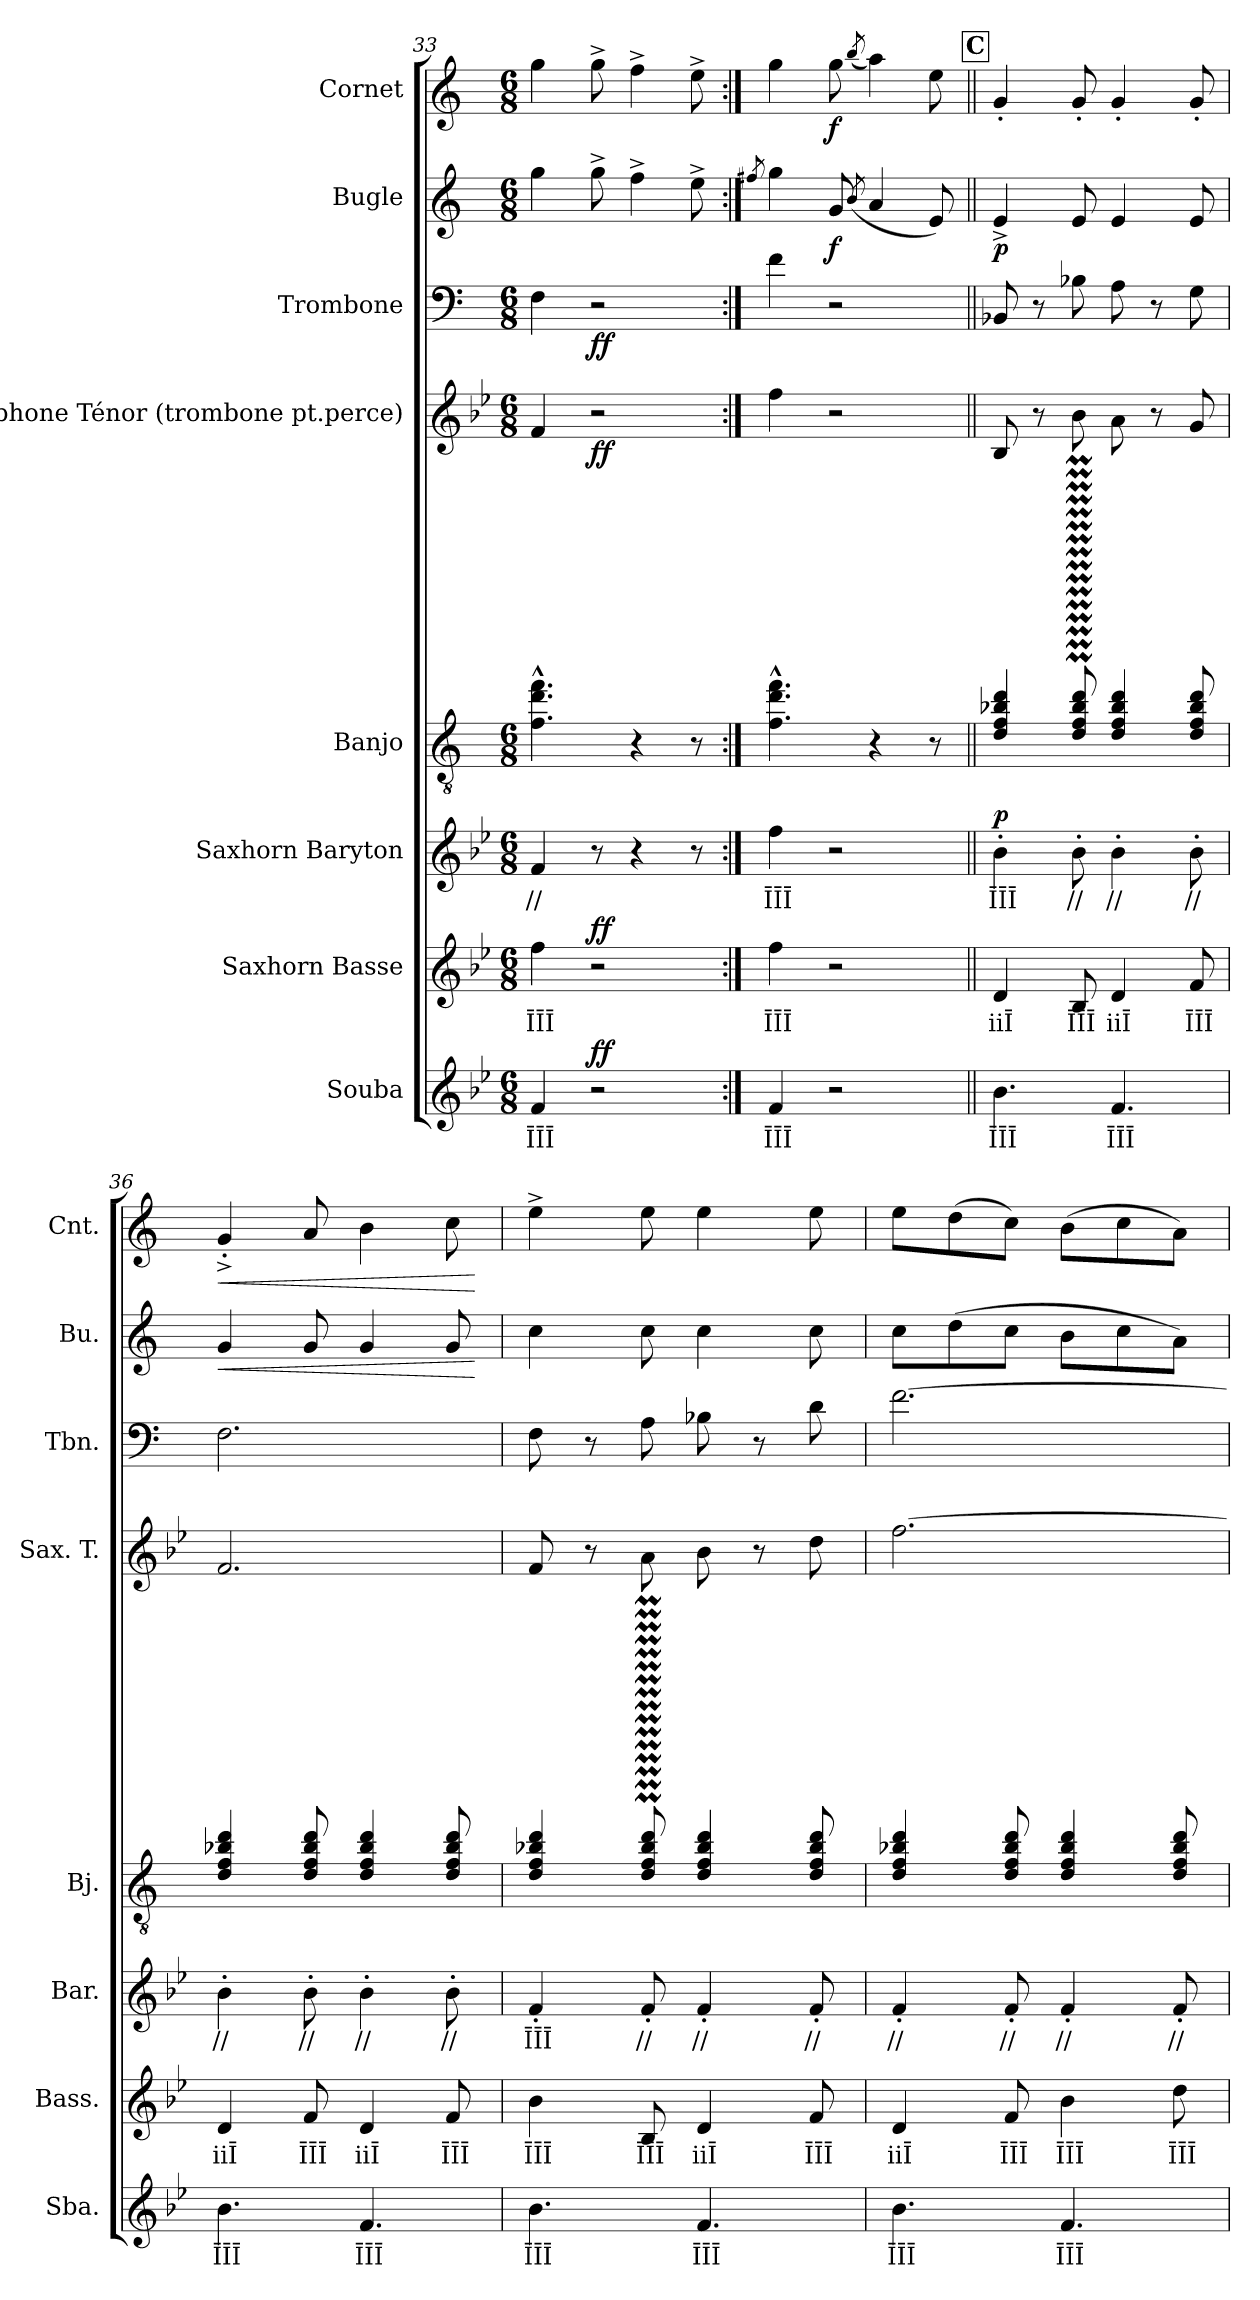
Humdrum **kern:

**kern	**text	**dynam	**kern	**text	**dynam	**kern	**text	**dynam	**kern	**kern	**dynam	**kern	**dynam	**kern	**dynam	**kern	**dynam
*part8	*part8	*part8	*part7	*part7	*part7	*part6	*part6	*part6	*part5	*part4	*part4	*part3	*part3	*part2	*part2	*part1	*part1
*staff8	*staff8	*staff8	*staff7	*staff7	*staff7	*staff6	*staff6	*staff6	*staff5	*staff4	*staff4	*staff3	*staff3	*staff2	*staff2	*staff1	*staff1
*I"Souba	*	*	*I"Saxhorn Basse	*	*	*I"Saxhorn Baryton	*	*	*I"Banjo	*I"Saxophone Ténor (trombone pt.perce)	*	*I"Trombone	*	*I"Bugle	*	*I"Cornet	*
*I'Sba.	*	*	*I'Bass.	*	*	*I'Bar.	*	*	*I'Bj.	*I'Sax. T.	*	*I'Tbn.	*	*I'Bu.	*	*I'Cnt.	*
*clefG2	*	*	*clefG2	*	*	*clefG2	*	*	*clefGv2	*clefG2	*	*clefF4	*	*clefG2	*	*clefG2	*
*ITrd15c26	*	*	*ITrd8c14	*	*	*ITrd8c14	*	*	*ITrd7c12	*ITrd8c14	*	*	*	*ITrd1c2	*	*ITrd1c2	*
*k[b-e-]	*	*	*k[b-e-]	*	*	*k[b-e-]	*	*	*k[]	*k[b-e-]	*	*k[]	*	*k[b-e-]	*	*k[b-e-]	*
*M6/8	*	*	*M6/8	*	*	*M6/8	*	*	*M6/8	*M6/8	*	*M6/8	*	*M6/8	*	*M6/8	*
=33	=33	=33	=33	=33	=33	=33	=33	=33	=33	=33	=33	=33	=33	=33	=33	=33	=33
!	!LO:LY:b	!	!	!LO:LY:b	!	!	!LO:LY:b	!	!	!	!	!	!	!	!	!	!
4FF/	ĪĪĪ	.	4f\	ĪĪĪ	.	4F/	//	.	4.F\^^ 4.d\^^ 4.f\^^	4F/	.	4F\	.	4ff\	.	4ff\	.
!	!	!LO:DY:b	!	!	!LO:DY:b	!	!	!	!	!	!LO:DY:b	!	!LO:DY:b	!	!	!	!
2r	.	ff	2r	.	ff	8r	.	.	.	2r	ff	2r	ff	8ff^\	.	8ff^\	.
.	.	.	.	.	.	4r	.	.	4r	.	.	.	.	4ee-^\	.	4ee-^\	.
.	.	.	.	.	.	8r	.	.	8r	.	.	.	.	8dd^\	.	8dd^\	.
!!LO:PB:g=z
=34:|!	=34:|!	=34:|!	=34:|!	=34:|!	=34:|!	=34:|!	=34:|!	=34:|!	=34:|!	=34:|!	=34:|!	=34:|!	=34:|!	=34:|!	=34:|!	=34:|!	=34:|!
.	.	.	.	.	.	.	.	.	.	.	.	.	.	8qeen/	.	.	.
!	!LO:LY:b	!	!	!LO:LY:b	!	!	!LO:LY:b	!	!	!	!	!	!	!	!	!	!
4FF/	ĪĪĪ	.	4f\	ĪĪĪ	.	4f\	ĪĪĪ	.	4.F\^^ 4.d\^^ 4.f\^^	4f\	.	4f\	.	4ff\	.	4ff\	.
!	!	!	!	!	!	!	!	!	!	!	!	!	!	!	!LO:DY:b	!	!LO:DY:b
2r	.	.	2r	.	.	2r	.	.	.	2r	.	2r	.	8f/	f	8ff\	f
.	.	.	.	.	.	.	.	.	.	.	.	.	.	(<8qa/	.	(<8qaa/	.
.	.	.	.	.	.	.	.	.	4r	.	.	.	.	4g/	.	4gg\)	.
.	.	.	.	.	.	.	.	.	8r	.	.	.	.	8d/)	.	8dd\	.
!!LO:REH:place=s1:a:B:fs=14:t=C
=35||	=35||	=35||	=35||	=35||	=35||	=35||	=35||	=35||	=35||	=35||	=35||	=35||	=35||	=35||	=35||	=35||	=35||
!	!LO:LY:b	!	!	!LO:LY:b	!	!	!LO:LY:b	!LO:DY:b	!	!	!	!	!	!	!LO:DY:b	!	!
4.BB-\	ĪĪĪ	.	4D/	iiĪ	.	4B-'\	ĪĪĪ	p	4D/ 4F/ 4B-X/ 4d/	8BB-/	.	8BB-X/	.	4d^/	p	4f'/	.
.	.	.	.	.	.	.	.	.	.	8r	.	8r	.	.	.	.	.
!	!	!	!	!LO:LY:b	!	!	!LO:LY:b	!	!	!	!	!	!	!	!	!	!
.	.	.	8BB-/	ĪĪĪ	.	8B-'\	//	.	8D/M 8F/M 8B-/M 8d/M	8B-\	.	8B-X\	.	8d/	.	8f'/	.
!	!LO:LY:b	!	!	!LO:LY:b	!	!	!LO:LY:b	!	!	!	!	!	!	!	!	!	!
4.FF/	ĪĪĪ	.	4D/	iiĪ	.	4B-'\	//	.	4D/ 4F/ 4B-/ 4d/	8A\	.	8A\	.	4d/	.	4f'/	.
.	.	.	.	.	.	.	.	.	.	8r	.	8r	.	.	.	.	.
!	!	!	!	!LO:LY:b	!	!	!LO:LY:b	!	!	!	!	!	!	!	!	!	!
.	.	.	8F/	ĪĪĪ	.	8B-'\	//	.	8D/ 8F/ 8B-/ 8d/	8G/	.	8G\	.	8d/	.	8f'/	.
=36	=36	=36	=36	=36	=36	=36	=36	=36	=36	=36	=36	=36	=36	=36	=36	=36	=36
!	!LO:LY:b	!	!	!LO:LY:b	!	!	!LO:LY:b	!	!	!	!	!	!	!	!LO:HP:b	!	!LO:HP:b
4.BB-\	ĪĪĪ	.	4D/	iiĪ	.	4B-'\	//	.	4D/ 4F/ 4B-X/ 4d/	2.F/	.	2.F\	.	4f/	<	4f'^/	<
!	!	!	!	!LO:LY:b	!	!	!LO:LY:b	!	!	!	!	!	!	!	!	!	!
.	.	.	8F/	ĪĪĪ	.	8B-'\	//	.	8D/ 8F/ 8B-/ 8d/	.	.	.	.	8f/	.	8g/	.
!	!LO:LY:b	!	!	!LO:LY:b	!	!	!LO:LY:b	!	!	!	!	!	!	!	!	!	!
4.FF/	ĪĪĪ	.	4D/	iiĪ	.	4B-'\	//	.	4D/ 4F/ 4B-/ 4d/	.	.	.	.	4f/	.	4a\	.
!	!	!	!	!LO:LY:b	!	!	!LO:LY:b	!	!	!	!	!	!	!	!	!	!
.	.	.	8F/	ĪĪĪ	.	8B-'\	//	.	8D/ 8F/ 8B-/ 8d/	.	.	.	.	8f/	.	8b-\	.
.	.	.	.	.	.	.	.	.	.	.	.	.	.	.	[	.	[
=37	=37	=37	=37	=37	=37	=37	=37	=37	=37	=37	=37	=37	=37	=37	=37	=37	=37
!	!LO:LY:b	!	!	!LO:LY:b	!	!	!LO:LY:b	!	!	!	!	!	!	!	!	!	!
4.BB-\	ĪĪĪ	.	4B-\	ĪĪĪ	.	4F'/	ĪĪĪ	.	4D/ 4F/ 4B-X/ 4d/	8F/	.	8F\	.	4b-\	.	4dd^\	.
.	.	.	.	.	.	.	.	.	.	8r	.	8r	.	.	.	.	.
!	!	!	!	!LO:LY:b	!	!	!LO:LY:b	!	!	!	!	!	!	!	!	!	!
.	.	.	8BB-/	ĪĪĪ	.	8F'/	//	.	8D/M 8F/M 8B-/M 8d/M	8A\	.	8A\	.	8b-\	.	8dd\	.
!	!LO:LY:b	!	!	!LO:LY:b	!	!	!LO:LY:b	!	!	!	!	!	!	!	!	!	!
4.FF/	ĪĪĪ	.	4D/	iiĪ	.	4F'/	//	.	4D/ 4F/ 4B-/ 4d/	8B-\	.	8B-X\	.	4b-\	.	4dd\	.
.	.	.	.	.	.	.	.	.	.	8r	.	8r	.	.	.	.	.
!	!	!	!	!LO:LY:b	!	!	!LO:LY:b	!	!	!	!	!	!	!	!	!	!
.	.	.	8F/	ĪĪĪ	.	8F'/	//	.	8D/ 8F/ 8B-/ 8d/	8d\	.	8d\	.	8b-\	.	8dd\	.
!!LO:PB:g=z
=38	=38	=38	=38	=38	=38	=38	=38	=38	=38	=38	=38	=38	=38	=38	=38	=38	=38
!	!LO:LY:b	!	!	!LO:LY:b	!	!	!LO:LY:b	!	!	!	!	!	!	!	!	!	!
4.BB-\	ĪĪĪ	.	4D/	iiĪ	.	4F'/	//	.	4D/ 4F/ 4B-X/ 4d/	[2.f\	.	[2.f\	.	8b-\L	.	8dd\L	.
.	.	.	.	.	.	.	.	.	.	.	.	.	.	(>8cc\	.	(>8cc\	.
!	!	!	!	!LO:LY:b	!	!	!LO:LY:b	!	!	!	!	!	!	!	!	!	!
.	.	.	8F/	ĪĪĪ	.	8F'/	//	.	8D/ 8F/ 8B-/ 8d/	.	.	.	.	8b-\J	.	8b-\J)	.
!	!LO:LY:b	!	!	!LO:LY:b	!	!	!LO:LY:b	!	!	!	!	!	!	!	!	!	!
4.FF/	ĪĪĪ	.	4B-\	ĪĪĪ	.	4F'/	//	.	4D/ 4F/ 4B-/ 4d/	.	.	.	.	8a\L	.	(>8a\L	.
.	.	.	.	.	.	.	.	.	.	.	.	.	.	8b-\	.	8b-\	.
!	!	!	!	!LO:LY:b	!	!	!LO:LY:b	!	!	!	!	!	!	!	!	!	!
.	.	.	8d\	ĪĪĪ	.	8F'/	//	.	8D/ 8F/ 8B-/ 8d/	.	.	.	.	8g\J)	.	8g\J)	.
=	=	=	=	=	=	=	=	=	=	=	=	=	=	=	=	=	=
*-	*-	*-	*-	*-	*-	*-	*-	*-	*-	*-	*-	*-	*-	*-	*-	*-	*-
